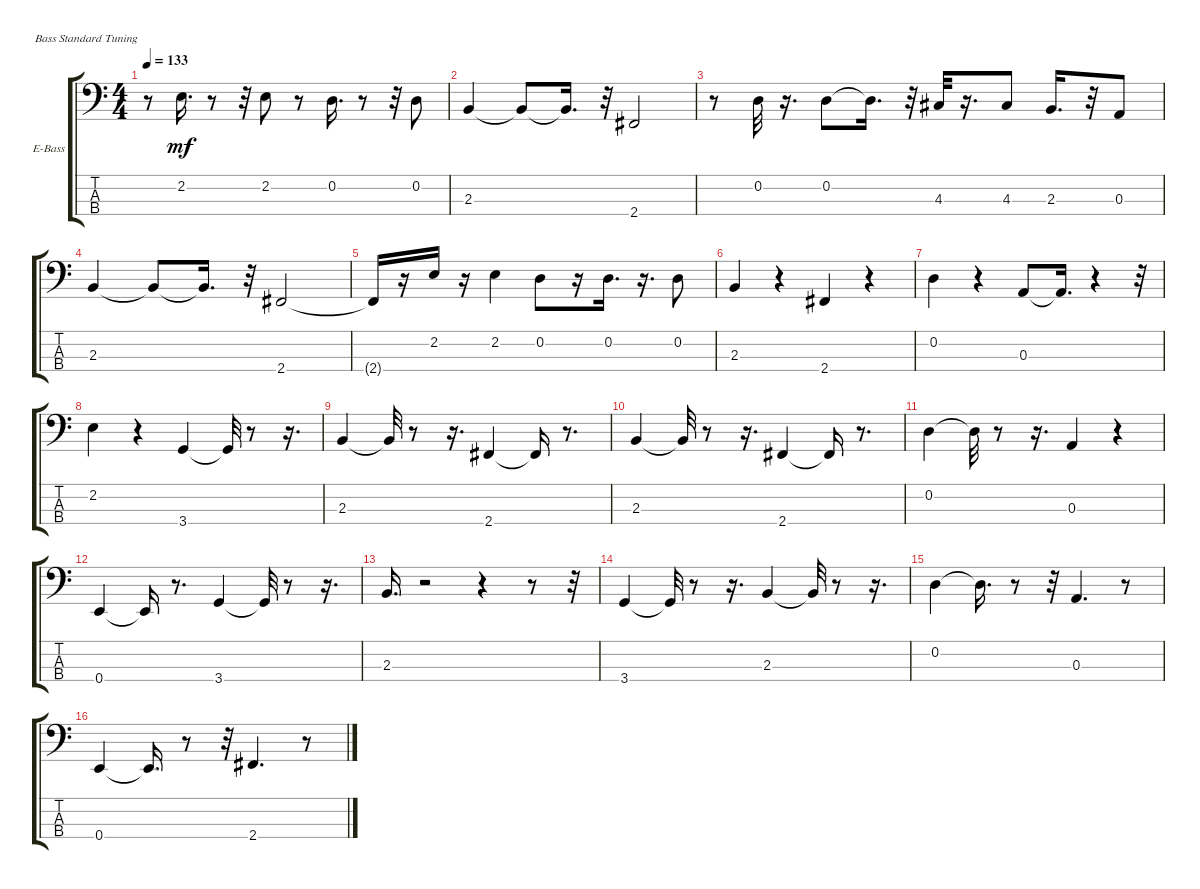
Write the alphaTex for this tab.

\defaultSystemsLayout 4
\bracketExtendMode groupsimilarinstruments
\firstSystemTrackNameOrientation horizontal
\otherSystemsTrackNameOrientation horizontal
\track ("Electric Bass" "E-Bass") {instrument electricbassfinger}
\staff {score tabs}
\tuning (G2 D2 A1 E1)
\ts (4 4)
\tempo 133
\clef f4
\ks c
r.8{dy mf} 2.2.16{d} r.8 r.32 2.2.8 r.8 0.2.16{d} r.8 r.32 0.2.8 |
2.3.4 2.3{t}.8 2.3{t}.16{d} r.32 2.4.2 |
r.8 0.2.32 r.16{d} 0.2.8 0.2{t}.16{d} r.32 4.3.32 r.16{d} 4.3.8 2.3.16{d} r.32 0.3.8 |
2.3.4 2.3{t}.8 2.3{t}.16{d} r.32 2.4.2 |
2.4{t}.16 r.16 2.2.16 r.16 2.2.4 0.2.8 r.16 0.2.16{d} r.16{d} 0.2.8 |
2.3.4 r.4 2.4.4 r.4 |
0.2.4 r.4 0.3.8 0.3{t}.16{d} r.4 r.32 |
2.2.4 r.4 3.4.4 3.4{t}.32 r.8 r.16{d} |
2.3.4 2.3{t}.32 r.8 r.16{d} 2.4.4 2.4{t}.16 r.8{d} |
2.3.4 2.3{t}.32 r.8 r.16{d} 2.4.4 2.4{t}.16 r.8{d} |
0.2.4 0.2{t}.32 r.8 r.16{d} 0.3.4 r.4 |
0.4.4 0.4{t}.16 r.8{d} 3.4.4 3.4{t}.32 r.8 r.16{d} |
2.3.16{d} r.2 r.4 r.8 r.32 |
3.4.4 3.4{t}.32 r.8 r.16{d} 2.3.4 2.3{t}.32 r.8 r.16{d} |
0.2.4 0.2{t}.16{d} r.8 r.32 0.3.4{d} r.8 |
0.4.4 0.4{t}.16{d} r.8 r.32 2.4.4{d} r.8
